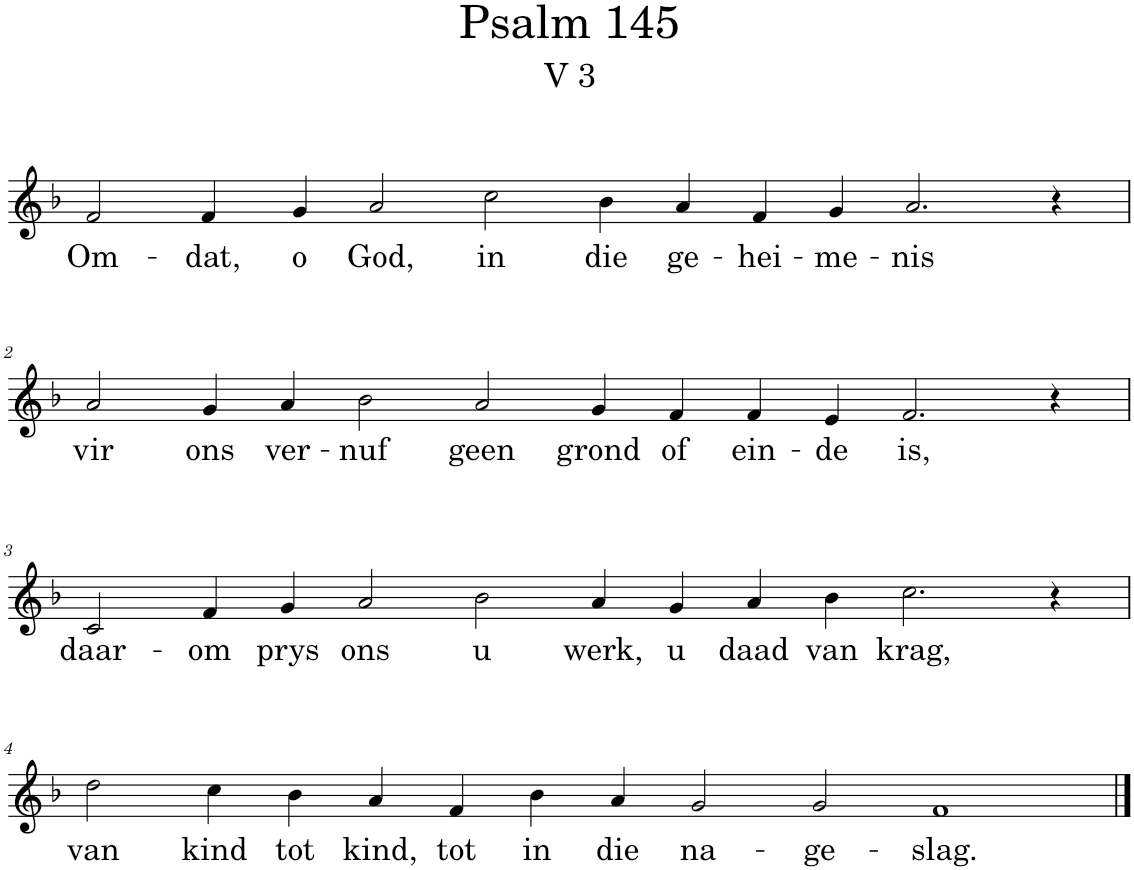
**kern	**text
*part1	*part1
*staff1	*staff1
*I"Pipe Organ	*
*I'Org.	*
*clefG2	*
*k[b-]	*
*M16/4	*
=1	=1
!	!LO:LY:b
2f/	Om-
!	!LO:LY:b
4f/	-dat,
!	!LO:LY:b
4g/	o
!	!LO:LY:b
2a/	God,
!	!LO:LY:b
2cc\	in
!	!LO:LY:b
4b-\	die
!	!LO:LY:b
4a/	ge-
!	!LO:LY:b
4f/	-hei-
!	!LO:LY:b
4g/	-me-
!	!LO:LY:b
2.a/	-nis
4r	.
!!LO:LB:g=z
=2	=2
!	!LO:LY:b
2a/	vir
!	!LO:LY:b
4g/	ons
!	!LO:LY:b
4a/	ver-
!	!LO:LY:b
2b-\	-nuf
!	!LO:LY:b
2a/	geen
!	!LO:LY:b
4g/	grond
!	!LO:LY:b
4f/	of
!	!LO:LY:b
4f/	ein-
!	!LO:LY:b
4e/	-de
!	!LO:LY:b
2.f/	is,
4r	.
!!LO:LB:g=z
=3	=3
*M16/4	*
!	!LO:LY:b
2c/	daar-
!	!LO:LY:b
4f/	-om
!	!LO:LY:b
4g/	prys
!	!LO:LY:b
2a/	ons
!	!LO:LY:b
2b-\	u
!	!LO:LY:b
4a/	werk,
!	!LO:LY:b
4g/	u
!	!LO:LY:b
4a/	daad
!	!LO:LY:b
4b-\	van
!	!LO:LY:b
2.cc\	krag,
4r	.
!!LO:LB:g=z
=4	=4
*M16/4	*
!	!LO:LY:b
2dd\	van
!	!LO:LY:b
4cc\	kind
!	!LO:LY:b
4b-\	tot
!	!LO:LY:b
4a/	kind,
!	!LO:LY:b
4f/	tot
!	!LO:LY:b
4b-\	in
!	!LO:LY:b
4a/	die
!	!LO:LY:b
2g/	na-
!	!LO:LY:b
2g/	-ge-
!	!LO:LY:b
1f	-slag.
==	==
*-	*-
